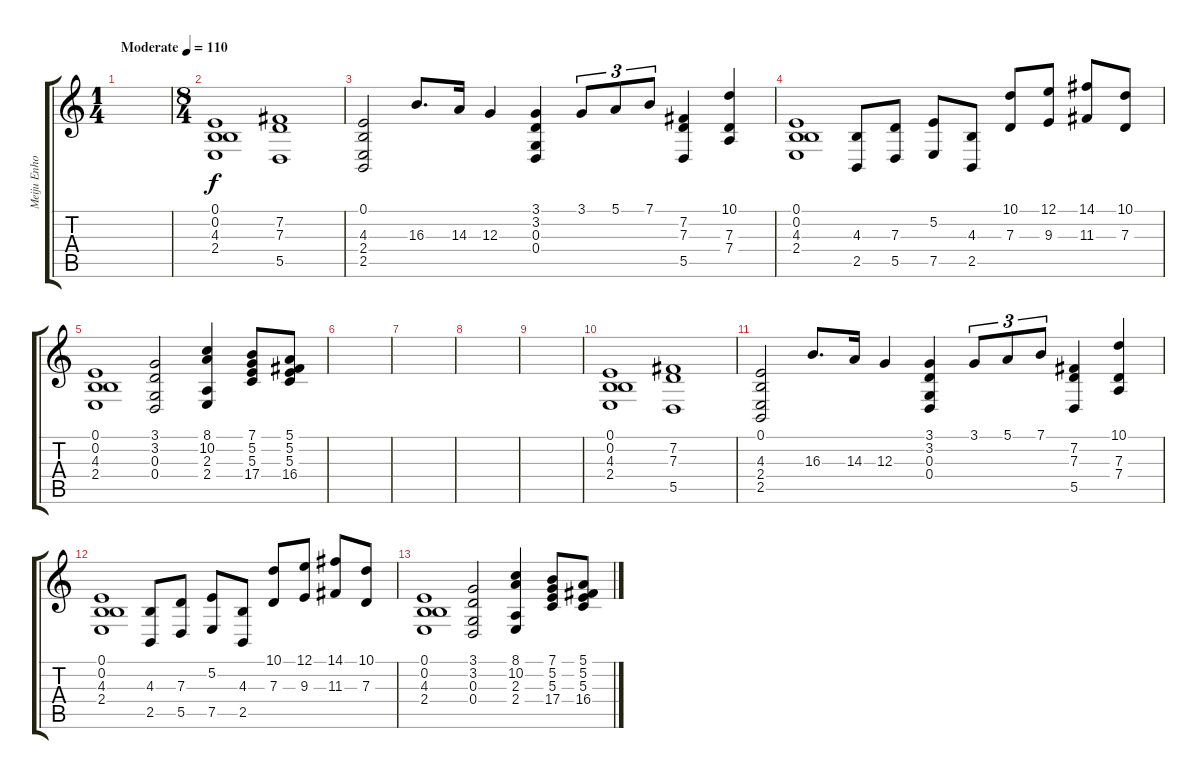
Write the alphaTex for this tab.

\track ("Meiju Enho" "Meiju Enho") {instrument pad4choir}
\staff {score tabs}
\tuning (E4 B3 G3 D3 A2 E2) {hide}
\ts (1 4)
\tempo (110 "Moderate")
\clef g2
\ks c
|
\ts (8 4)
(0.1 0.2 4.3 2.4).1 (7.2 7.3 5.5).1 |
(0.1 4.3 2.4 2.5).2 16.3.8{d} 14.3.16 12.3.4 (3.1 3.2 0.3 0.4).4 3.1.8{tu (3 2)} 5.1.8{tu (3 2)} 7.1.8{tu (3 2)} (7.2 7.3 5.5).4 (10.1 7.3 7.4).4 |
(0.1 0.2 4.3 2.4).1 (4.3 2.5).8 (7.3 5.5).8 (5.2 7.5).8 (4.3 2.5).8 (10.1 7.3).8 (12.1 9.3).8 (14.1 11.3).8 (10.1 7.3).8 |
(0.1 0.2 4.3 2.4).1 (3.1 3.2 0.3 0.4).2 (8.1 10.2 2.3 2.4).4 (7.1 5.2 5.3 17.4).8 (5.1 5.2 5.3 16.4).8 |
|
|
|
|
(0.1 0.2 4.3 2.4).1 (7.2 7.3 5.5).1 |
(0.1 4.3 2.4 2.5).2 16.3.8{d} 14.3.16 12.3.4 (3.1 3.2 0.3 0.4).4 3.1.8{tu (3 2)} 5.1.8{tu (3 2)} 7.1.8{tu (3 2)} (7.2 7.3 5.5).4 (10.1 7.3 7.4).4 |
(0.1 0.2 4.3 2.4).1 (4.3 2.5).8 (7.3 5.5).8 (5.2 7.5).8 (4.3 2.5).8 (10.1 7.3).8 (12.1 9.3).8 (14.1 11.3).8 (10.1 7.3).8 |
(0.1 0.2 4.3 2.4).1 (3.1 3.2 0.3 0.4).2 (8.1 10.2 2.3 2.4).4 (7.1 5.2 5.3 17.4).8 (5.1 5.2 5.3 16.4).8
